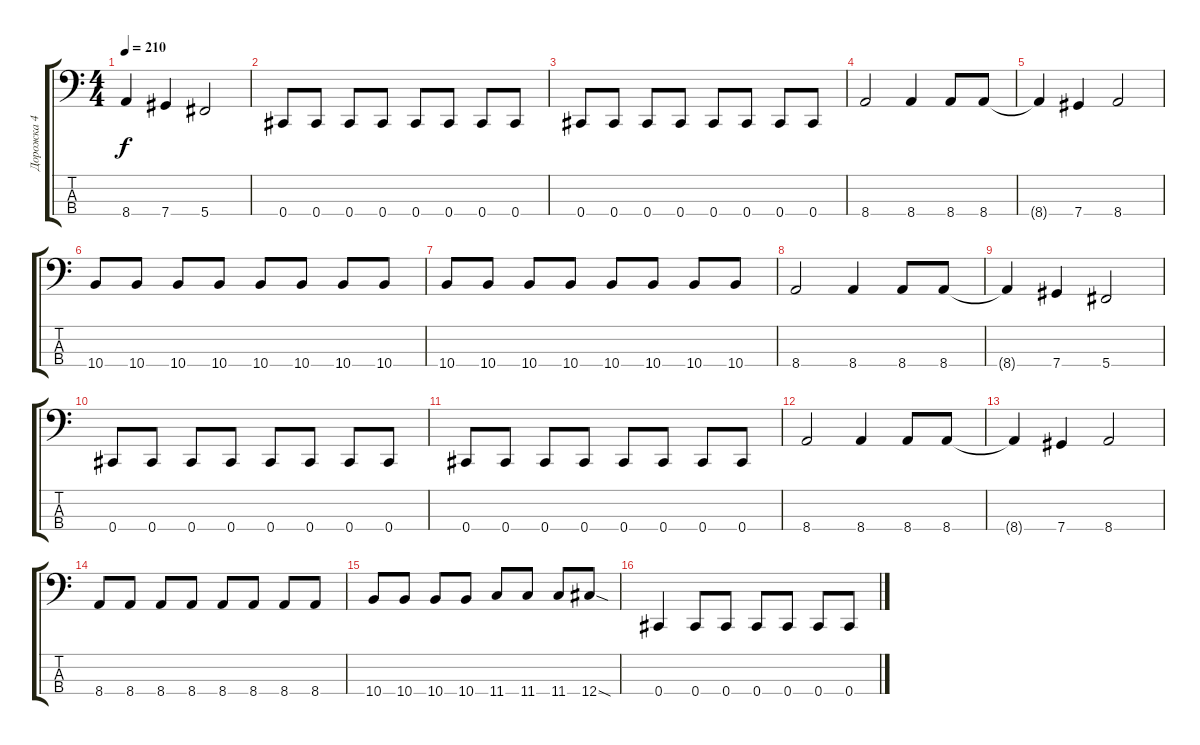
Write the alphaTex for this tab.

\track ("Дорожка 4" "Дорожка 4") {instrument electricbasspick}
\staff {score tabs}
\tuning (E2 B1 Gb1 Db1) {hide}
\ts (4 4)
\tempo 210
\clef f4
\ks c
8.4{t}.4{dy f} 7.4.4 5.4.2 |
0.4.8 0.4.8 0.4.8 0.4.8 0.4.8 0.4.8 0.4.8 0.4.8 |
0.4.8 0.4.8 0.4.8 0.4.8 0.4.8 0.4.8 0.4.8 0.4.8 |
8.4.2 8.4.4 8.4.8 8.4.8 |
8.4{t}.4 7.4.4 8.4.2 |
10.4.8 10.4.8 10.4.8 10.4.8 10.4.8 10.4.8 10.4.8 10.4.8 |
10.4.8 10.4.8 10.4.8 10.4.8 10.4.8 10.4.8 10.4.8 10.4.8 |
8.4.2 8.4.4 8.4.8 8.4.8 |
8.4{t}.4 7.4.4 5.4.2 |
0.4.8 0.4.8 0.4.8 0.4.8 0.4.8 0.4.8 0.4.8 0.4.8 |
0.4.8 0.4.8 0.4.8 0.4.8 0.4.8 0.4.8 0.4.8 0.4.8 |
8.4.2 8.4.4 8.4.8 8.4.8 |
8.4{t}.4 7.4.4 8.4.2 |
8.4.8 8.4.8 8.4.8 8.4.8 8.4.8 8.4.8 8.4.8 8.4.8 |
10.4.8 10.4.8 10.4.8 10.4.8 11.4.8 11.4.8 11.4.8 12.4{sod}.8 |
0.4.4 0.4.8 0.4.8 0.4.8 0.4.8 0.4.8 0.4.8
